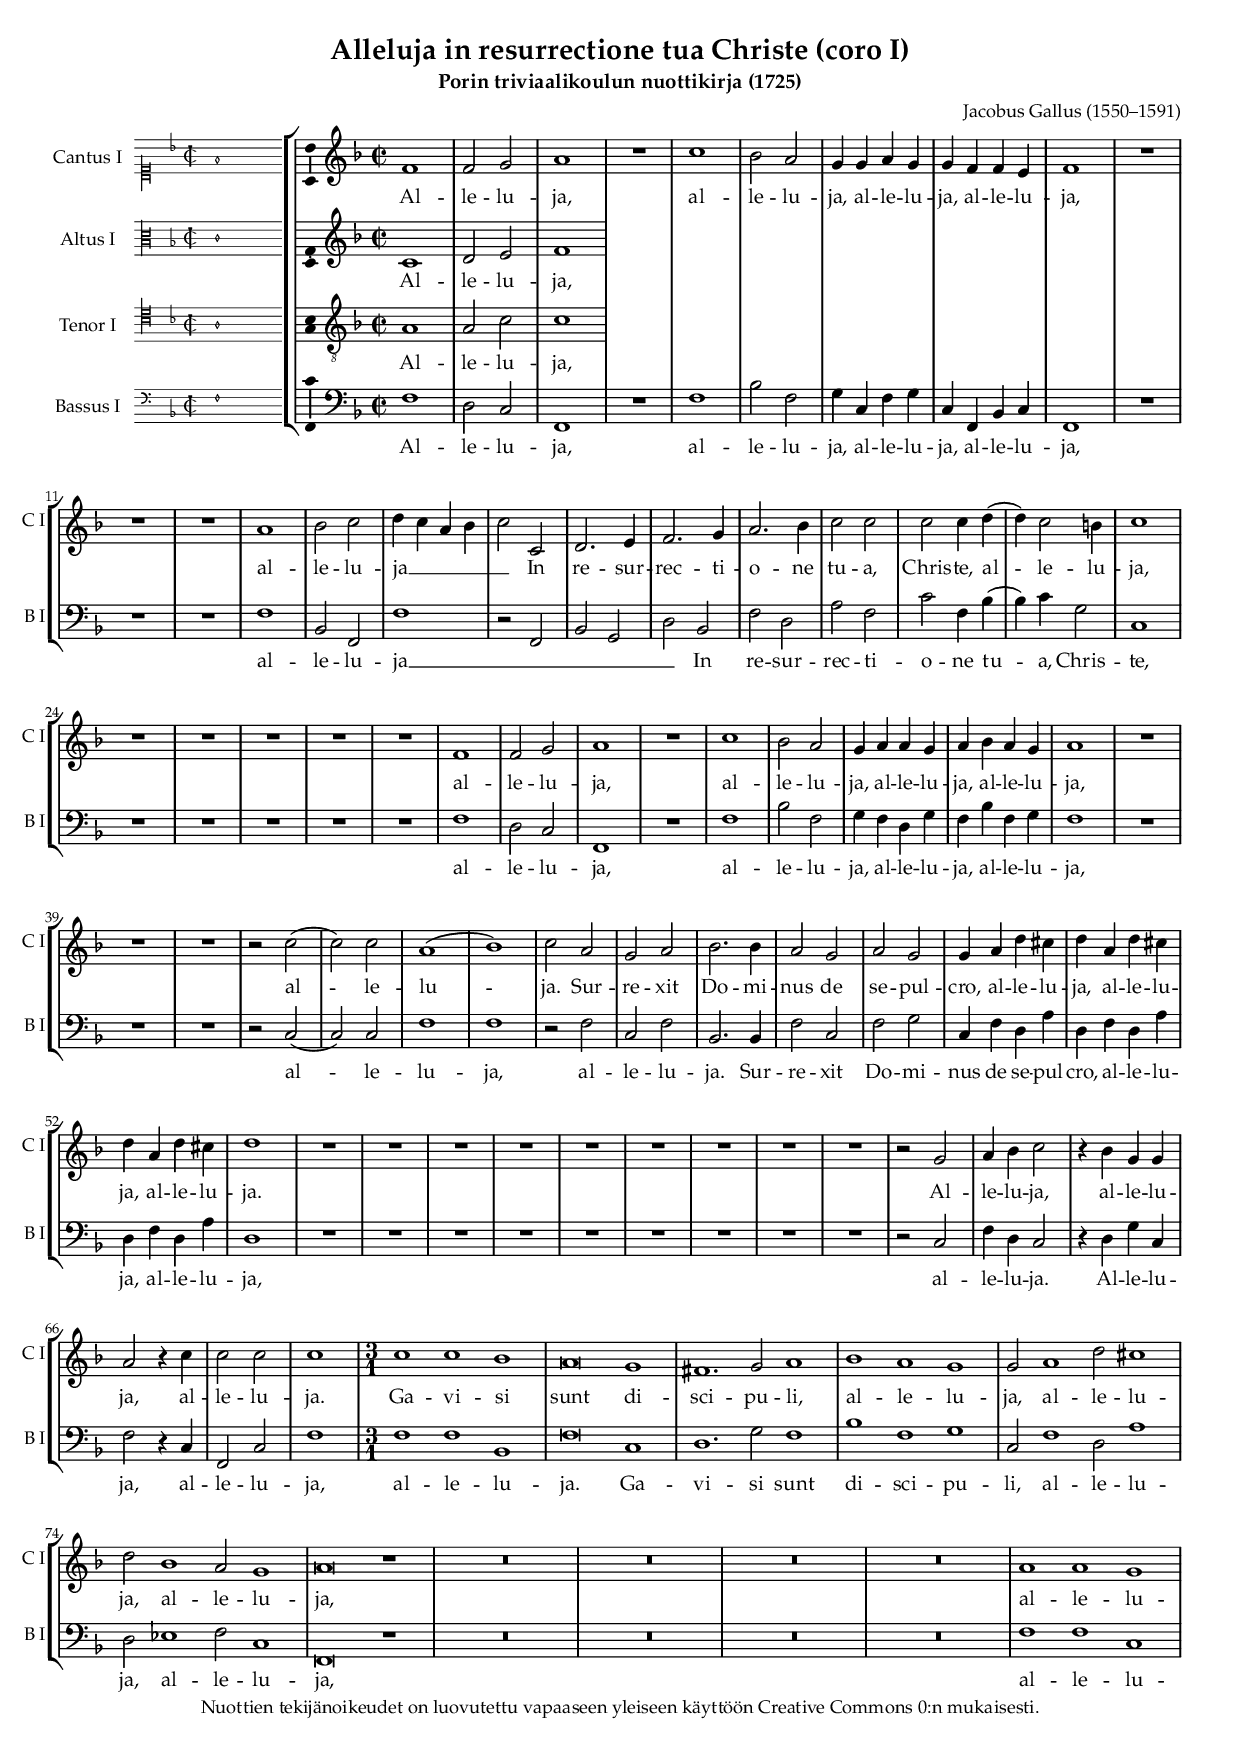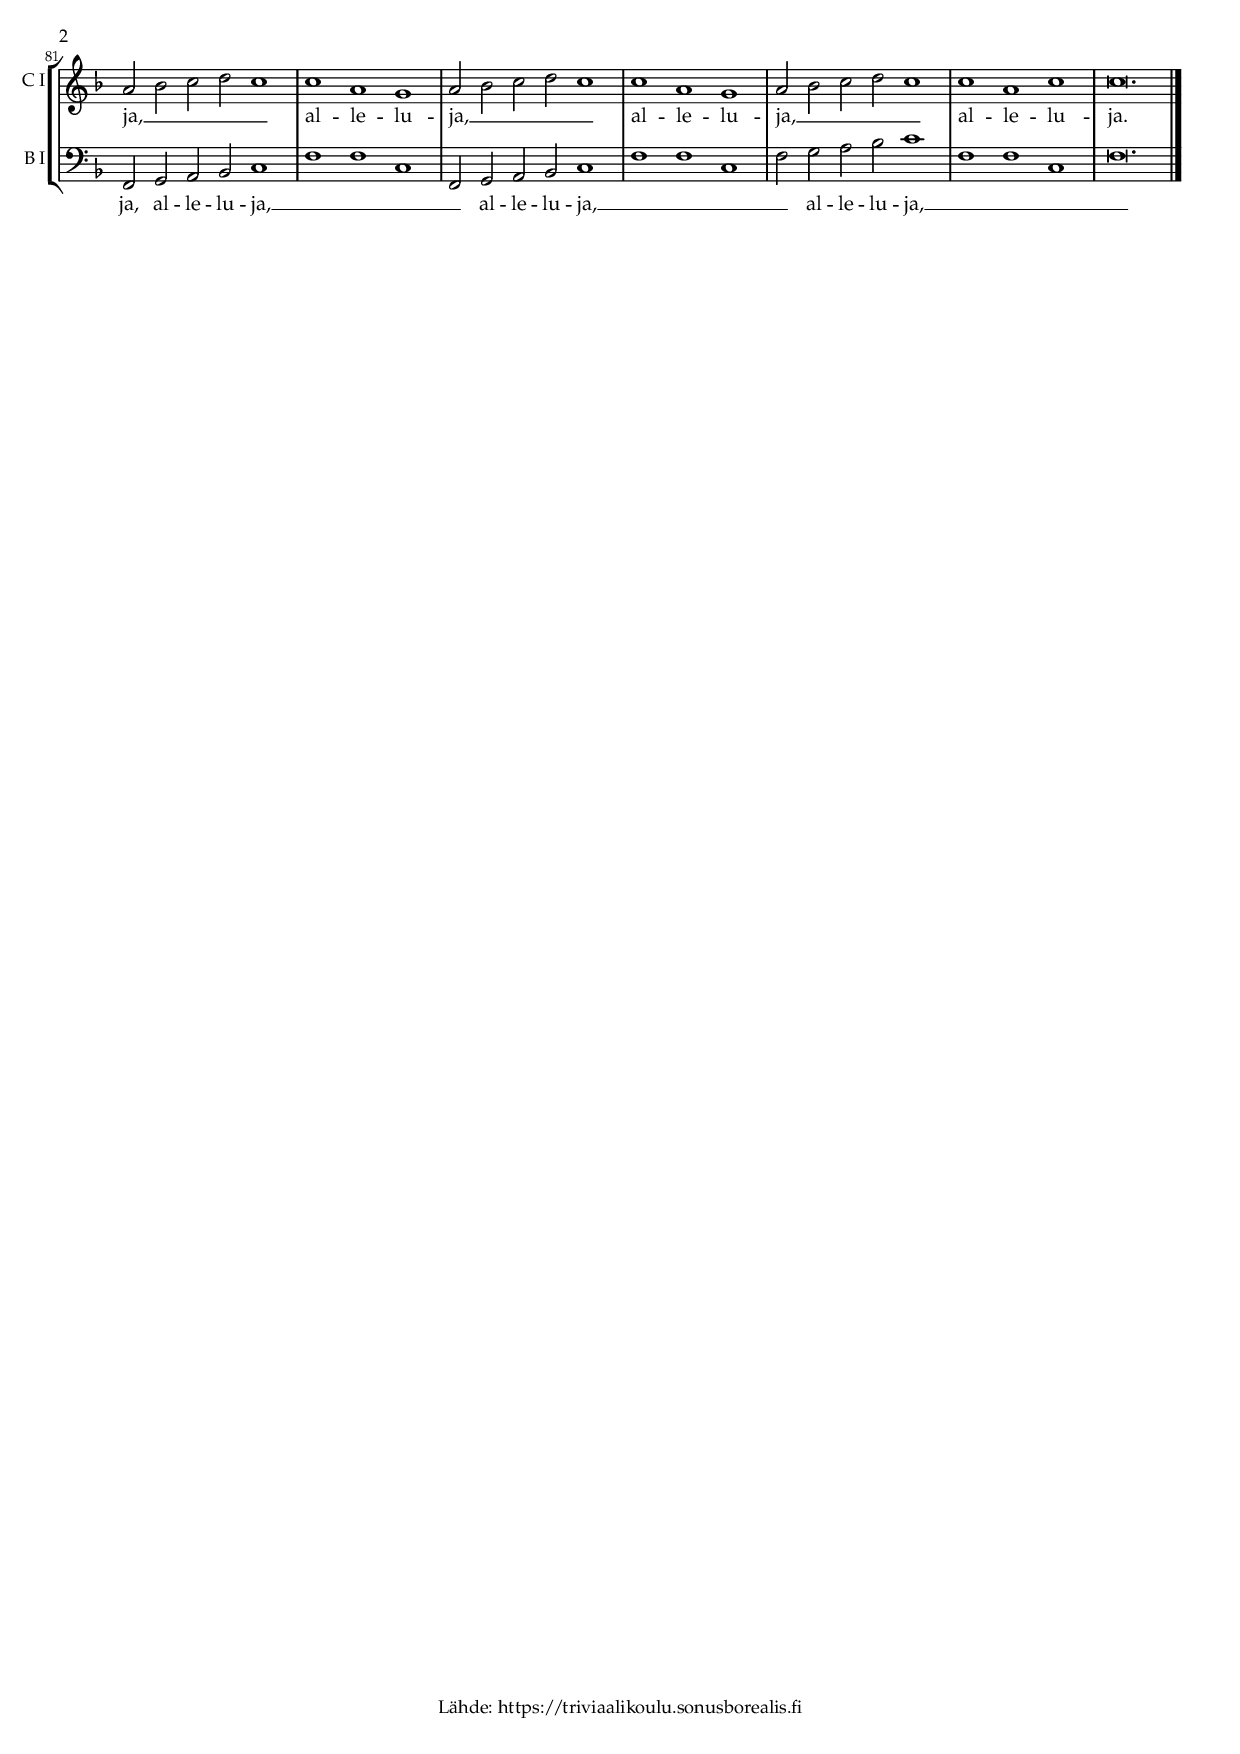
\version "2.19.49"
\include "suomi.ly"

\include "alleluja-in-resurrectione-tua-christe.header.ily"
stanzaOneLyricsChoirOne = \lyricmode {
    Al -- le -- lu -- ja, al -- le -- lu -- ja, 
    al -- le -- lu -- ja, al -- le -- lu -- ja, 
    al -- le -- lu -- ja __ _ _ _ _
    In re -- sur -- rec -- ti -- o -- ne tu -- a,
    Chris -- te, al -- le -- lu -- ja,

    al -- le -- lu -- ja, al -- le -- lu -- ja, 
    al -- le -- lu -- ja, al -- le -- lu -- ja, 
    al -- le -- lu -- ja.

    Sur -- re -- xit Do -- mi -- nus de
    se -- pul -- cro, al -- le -- lu -- ja, 
    al -- le -- lu -- ja, al -- le -- lu -- ja.

    Al -- le -- lu -- ja, al -- le -- lu -- ja, 
    al -- le -- lu -- ja.

    Ga -- vi -- si sunt  di -- sci -- pu -- li,
    al -- le -- lu -- ja, al -- le -- lu -- ja, 
    al -- le -- lu -- ja, 

    al -- le -- lu -- ja, __ _ _ _ _
    al -- le -- lu -- ja, __ _ _ _ _
    al -- le -- lu -- ja, __ _ _ _ _
    al -- le -- lu -- ja.
}



% First choir

SopranoOneMusic = \relative c' {
	\set Staff.instrumentName = #"Cantus I"
	\set Staff.shortInstrumentName = "C I"

	\incipit { \clef "mensural-c1" \key f \major \time 2/2 f'1 }

	f1 | f2 g | a1 | R | c | b2 a | g4 g a g | g f f e | f1 | R |
	R1 | R1 | a1 | b2 c | d4 c a b | c2 c, | d2. e4 | f2. g4 |
	a2. b4 | c2 c | c c4 d( | d) c2 h4 | c1 | 
	R1 | R | R | R | R |
	f, | f2 g | a1 | R | c | b2 a | g4 a a g | a b a g | a1 |
	R | R | R |
	r2 c( | c) c | a1( | b) | c2 a | g a | b2. b4 | a2 g | a g |
	g4 a d cis | d a d cis | d a d cis | d1 |
	\repeat unfold 	9 { R | }
	r2 g, | a4 b c2 | r4 b g g | a2 r4 c | c2 c | c1 |

	\time 3/1
    \set Score.tempoHideNote = ##t
    \tempo 2 = 240	
	c1 c b | a\breve g1 | fis1. g2 a1 | b a g | g2 a1 d2 cis1 |
	d2 b1 a2 g1 | a\breve r1 | 
	\repeat unfold 4 { R\breve. }
	a1 a g | a2 b c d c1 |
	c a g | a2 b c d c1 |
	c a g | a2 b c d c1 |
	c a c | c\breve. \bar "|."
}

AltoOneMusic = \relative c' {
	\set Staff.instrumentName = #"Altus I"
	\set Staff.shortInstrumentName = "A I"

	\incipit { \clef "mensural-c3" \key f \major \time 2/2 c'1 }

	c1 | d2 e | f1 |
}

TenoreOneMusic = \relative c' {
	\set Staff.instrumentName = #"Tenor I"
	\set Staff.shortInstrumentName = "T I"

	\incipit { \clef "mensural-c4" \key f \major \time 2/2 a1 }

	\clef "treble_8"
	a1 | a2 c | c1 |
}

BassOneMusic = \relative c {
	\set Staff.instrumentName = #"Bassus I"
	\set Staff.shortInstrumentName = "B I"

	\incipit { \clef "mensural-f" \key f \major \time 2/2 f1 }

	\clef bass
	f1 | d2 c | f,1 | R | f' | b2 f | g4 c, f g | c, f, b c | f,1 |
	R | R | R |
	f' | b,2 f | f'1 | r2 f, | b g | d' b | f' d | a' f | 
	c' f,4 b( | b) c g2 | c,1 | 
	\repeat unfold 5 { R | }
	f | d2 c | f,1 | R | f' | b2 f | g4 f d g | f b f g | f1 |
	R | R | R |
	r2 c( | c) c | f1 | f | r2 f | c f | b,2. b4 | f'2 c | f g |
	c,4 f d a' | d, f d a' | d, f d a' | d,1 |
	\repeat unfold 9 { R | }
	r2 c | f4 d c2 | r4 d g c, | f2 r4 c | f,2 c' | f1 |
	\time 3/1
    \set Score.tempoHideNote = ##t
    \tempo 2 = 240
    f1 f b, | f'\breve c1 | d1. g2 f1 | b f g | c,2 f1 d2 a'1 |
    d,2 es1 f2 c1 | f,\breve r1 |
    \repeat unfold 4 { R\breve. | }
    f'1 f c | f,2 g a b c1 |
    f f c | f,2 g a b c1 |
    f f c | f2 g a b c1 |
    f, f c | f\breve. \bar "|."
}


\header {
  title = "Alleluja in resurrectione tua Christe (coro I)"
}


\score {
  \new StaffGroup = choirOneStaff <<
    \new Staff <<
      \new Voice = "Soprano" {
		\global
        \SopranoOneMusic
      }
     \new Lyrics \lyricsto "Soprano" {
       \stanzaOneLyricsChoirOne
     }
    >>
    \new Staff <<
      \new Voice = "Alto" {
        \global
        \AltoOneMusic
      }
     \new Lyrics \lyricsto "Alto" {
       \stanzaOneLyricsChoirOne
     }
    >>
    \new Staff <<
      \new Voice = "Tenore" {
        \global
        \TenoreOneMusic
      }
      \new Lyrics \lyricsto "Tenore" {
       \stanzaOneLyricsChoirOne
      }
    >>
    \new Staff <<
      \new Voice = "Bass" {
        \global
        \BassOneMusic
      }
      \new Lyrics \lyricsto "Bass" {
       \stanzaOneLyricsChoirOne
      }
    >>
  >>

  \midi {
    \tempo 2 = 90
  }
  \layout {
    \context {
      \Staff
      \consists "Ambitus_engraver"
		
    }
    indent = 4\cm
    incipit-width = 2.5\cm
    \context {
     \Score
     \override VerticalAxisGroup.remove-first = ##t
    }
  }
}
